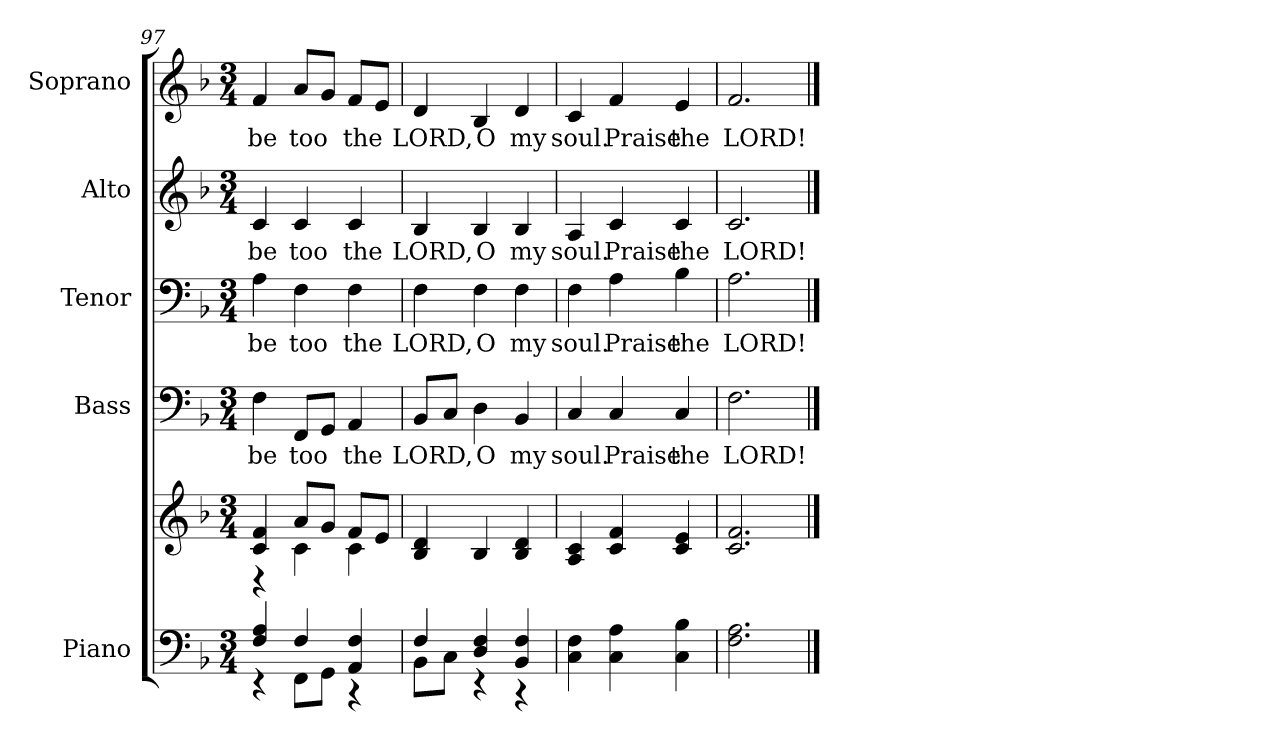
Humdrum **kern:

**kern	**kern	**kern	**text	**kern	**text	**kern	**text	**kern	**text
*part5	*part5	*part4	*part4	*part3	*part3	*part2	*part2	*part1	*part1
*staff6	*staff5	*staff4	*staff4	*staff3	*staff3	*staff2	*staff2	*staff1	*staff1
*I"Piano	*	*I"Bass	*	*I"Tenor	*	*I"Alto	*	*I"Soprano	*
*I'Pno.	*	*I'B.	*	*I'T.	*	*I'A.	*	*I'S.	*
*clefF4	*clefG2	*clefF4	*	*clefF4	*	*clefG2	*	*clefG2	*
*k[b-]	*k[b-]	*k[b-]	*	*k[b-]	*	*k[b-]	*	*k[b-]	*
*F:	*F:	*F:	*	*F:	*	*F:	*	*F:	*
*M3/4	*M3/4	*M3/4	*	*M3/4	*	*M3/4	*	*M3/4	*
=97	=97	=97	=97	=97	=97	=97	=97	=97	=97
*^	*^	*	*	*	*	*	*	*	*
!	!	!	!	!	!LO:LY:b:color=#000000	!	!	!	!	!	!
!	!	!	!	!	!	!	!LO:LY:b:color=#000000	!	!	!	!
!	!	!	!	!	!	!	!	!	!LO:LY:b:color=#000000	!	!
!	!	!	!	!	!	!	!	!	!	!	!LO:LY:b:color=#000000
4Fi/ 4Ai	4r	4ci/ 4fi	4r	4Fi\	be	4Ai\	be	4ci/	be	4fi/	be
!	!	!	!	!	!LO:LY:b:color=#000000	!	!	!	!	!	!
!	!	!	!	!	!	!	!LO:LY:b:color=#000000	!	!	!	!
!	!	!	!	!	!	!	!	!	!LO:LY:b:color=#000000	!	!
!	!	!	!	!	!	!	!	!	!	!	!LO:LY:b:color=#000000
4Fi/	8FFi\L	8ai/L	4ci\	8FFi/L	too	4Fi\	too	4ci/	too	8ai/L	too
.	8GGi\J	8gi/J	.	8GGi/J	.	.	.	.	.	8gi/J	.
!	!	!	!	!	!LO:LY:b:color=#000000	!	!	!	!	!	!
!	!	!	!	!	!	!	!LO:LY:b:color=#000000	!	!	!	!
!	!	!	!	!	!	!	!	!	!LO:LY:b:color=#000000	!	!
!	!	!	!	!	!	!	!	!	!	!	!LO:LY:b:color=#000000
4AAi/ 4Fi	4r	8fi/L	4ci\	4AAi/	the	4Fi\	the	4ci/	the	8fi/L	the
.	.	8ei/J	.	.	.	.	.	.	.	8ei/J	.
*	*	*v	*v	*	*	*	*	*	*	*	*
!!LO:LB:g=z
=98	=98	=98	=98	=98	=98	=98	=98	=98	=98	=98
!	!	!	!	!LO:LY:b:color=#000000	!	!	!	!	!	!
!	!	!	!	!	!	!LO:LY:b:color=#000000	!	!	!	!
!	!	!	!	!	!	!	!	!LO:LY:b:color=#000000	!	!
!	!	!	!	!	!	!	!	!	!	!LO:LY:b:color=#000000
4Fi/	8BB-i\L	4B-i/ 4di	8BB-i/L	LORD,	4Fi\	LORD,	4B-i/	LORD,	4di/	LORD,
.	8Ci\J	.	8Ci/J	.	.	.	.	.	.	.
!	!	!	!	!LO:LY:b:color=#000000	!	!	!	!	!	!
!	!	!	!	!	!	!LO:LY:b:color=#000000	!	!	!	!
!	!	!	!	!	!	!	!	!LO:LY:b:color=#000000	!	!
!	!	!	!	!	!	!	!	!	!	!LO:LY:b:color=#000000
4Di/ 4Fi	4r	4B-i/	4Di\	O	4Fi\	O	4B-i/	O	4B-i/	O
!	!	!	!	!LO:LY:b:color=#000000	!	!	!	!	!	!
!	!	!	!	!	!	!LO:LY:b:color=#000000	!	!	!	!
!	!	!	!	!	!	!	!	!LO:LY:b:color=#000000	!	!
!	!	!	!	!	!	!	!	!	!	!LO:LY:b:color=#000000
4BB-i/ 4Fi	4r	4B-i/ 4di	4BB-i/	my	4Fi\	my	4B-i/	my	4di/	my
*v	*v	*	*	*	*	*	*	*	*	*
=99	=99	=99	=99	=99	=99	=99	=99	=99	=99
*^	*	*	*	*	*	*	*	*	*
!	!	!	!	!LO:LY:b:color=#000000	!	!	!	!	!	!
*v	*v	*	*	*	*	*	*	*	*	*
*^	*	*	*	*	*	*	*	*	*
!	!	!	!	!	!	!LO:LY:b:color=#000000	!	!	!	!
*v	*v	*	*	*	*	*	*	*	*	*
*^	*	*	*	*	*	*	*	*	*
!	!	!	!	!	!	!	!	!LO:LY:b:color=#000000	!	!
*v	*v	*	*	*	*	*	*	*	*	*
*^	*	*	*	*	*	*	*	*	*
!	!	!	!	!	!	!	!	!	!	!LO:LY:b:color=#000000
*v	*v	*	*	*	*	*	*	*	*	*
4Ci\ 4Fi	4Ai/ 4ci	4Ci/	soul.	4Fi\	soul.	4Ai/	soul.	4ci/	soul.
!	!	!	!LO:LY:b:color=#000000	!	!	!	!	!	!
!	!	!	!	!	!LO:LY:b:color=#000000	!	!	!	!
!	!	!	!	!	!	!	!LO:LY:b:color=#000000	!	!
!	!	!	!	!	!	!	!	!	!LO:LY:b:color=#000000
4Ci\ 4Ai	4ci/ 4fi	4Ci/	Praise	4Ai\	Praise	4ci/	Praise	4fi/	Praise
!	!	!	!LO:LY:b:color=#000000	!	!	!	!	!	!
!	!	!	!	!	!LO:LY:b:color=#000000	!	!	!	!
!	!	!	!	!	!	!	!LO:LY:b:color=#000000	!	!
!	!	!	!	!	!	!	!	!	!LO:LY:b:color=#000000
4Ci\ 4B-i	4ci/ 4ei	4Ci/	the	4B-i\	the	4ci/	the	4ei/	the
=100	=100	=100	=100	=100	=100	=100	=100	=100	=100
!	!	!	!LO:LY:b:color=#000000	!	!	!	!	!	!
!	!	!	!	!	!LO:LY:b:color=#000000	!	!	!	!
!	!	!	!	!	!	!	!LO:LY:b:color=#000000	!	!
!	!	!	!	!	!	!	!	!	!LO:LY:b:color=#000000
2.Fi\ 2.Ai	2.ci/ 2.fi	2.Fi\	LORD!	2.Ai\	LORD!	2.ci/	LORD!	2.fi/	LORD!
==	==	==	==	==	==	==	==	==	==
*-	*-	*-	*-	*-	*-	*-	*-	*-	*-
